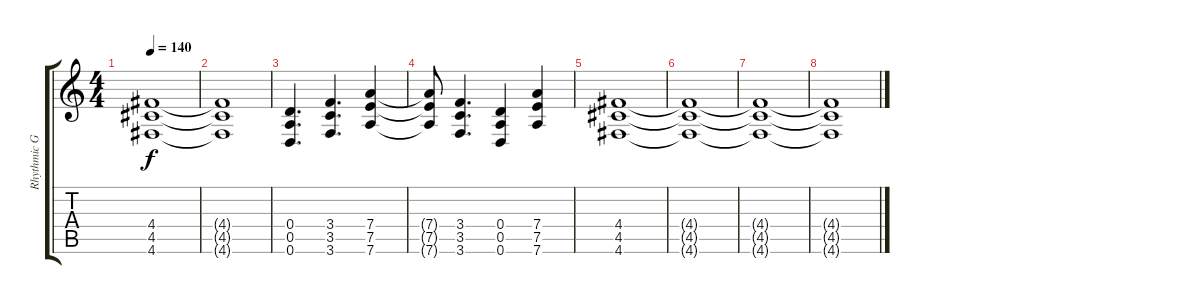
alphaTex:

\track ("Rhythmic Guitar" "Rhythmic G") {instrument distortionguitar}
\staff {score tabs}
\tuning (E4 B3 G3 D3 A2 D2) {hide}
\ts (4 4)
\tempo 140
\clef g2
\ks c
(4.4 4.5 4.6).1{dy f} |
(4.4{t} 4.5{t} 4.6{t}).1 |
(0.4 0.5 0.6).4{d} (3.4 3.5 3.6).4{d} (7.4 7.5 7.6).4 |
(7.4{t} 7.5{t} 7.6{t}).8 (3.4 3.5 3.6).4{d} (0.4 0.5 0.6).4 (7.4 7.5 7.6).4 |
(4.4 4.5 4.6).1 |
(4.4{t} 4.5{t} 4.6{t}).1 |
(4.4{t} 4.5{t} 4.6{t}).1 |
(4.4{t} 4.5{t} 4.6{t}).1
